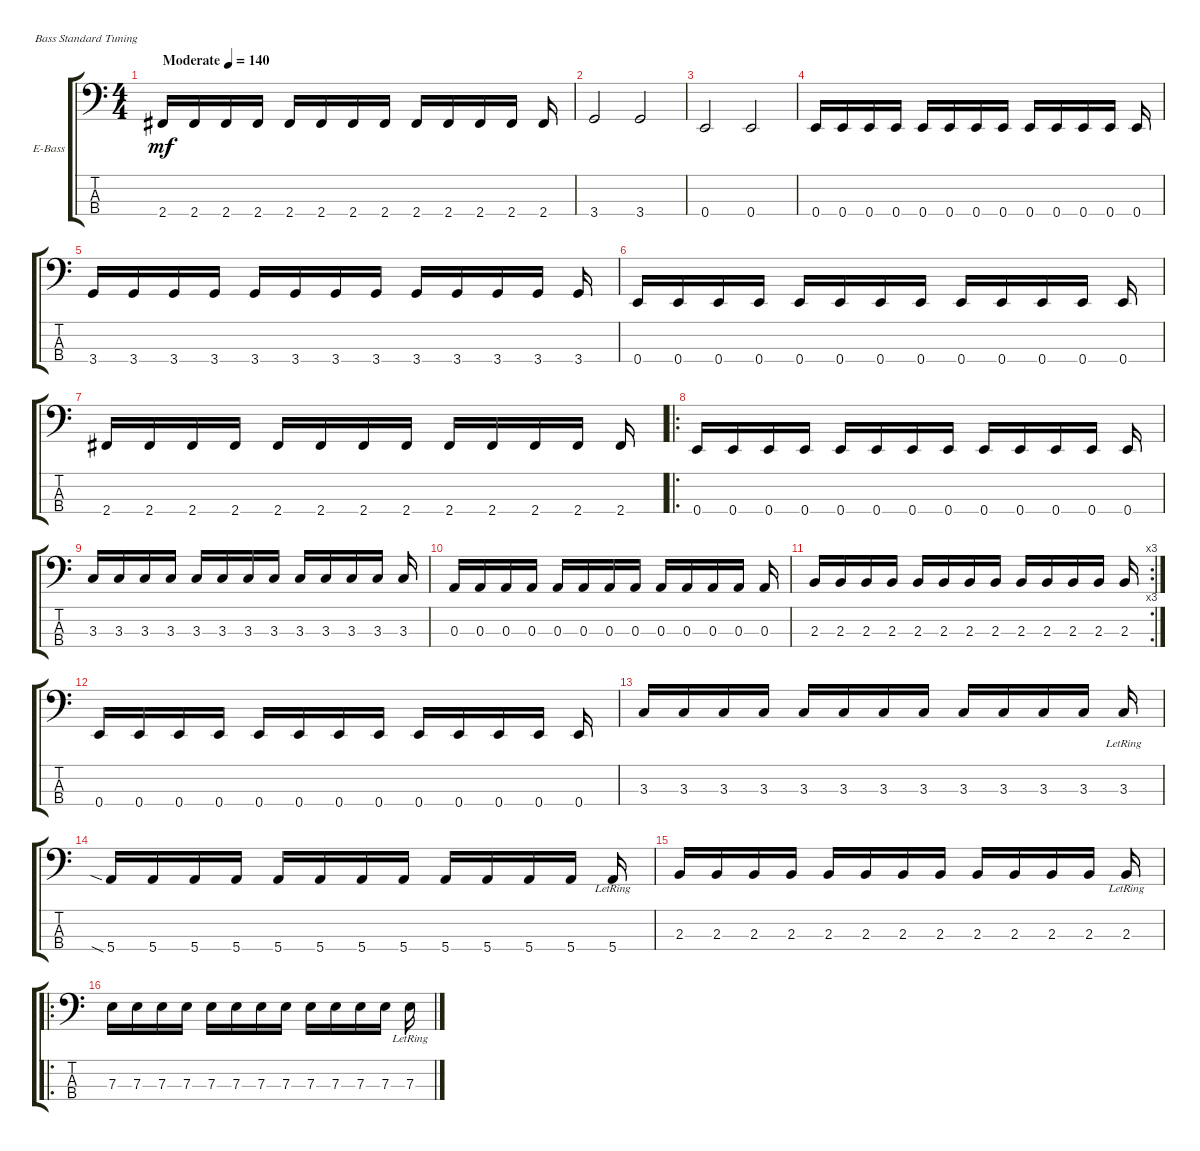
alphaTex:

\bracketExtendMode groupsimilarinstruments
\firstSystemTrackNameOrientation horizontal
\otherSystemsTrackNameOrientation horizontal
\track ("Electric Bass" "E-Bass") {instrument electricbassfinger}
\staff {score tabs}
\tuning (G2 D2 A1 E1)
\ts (4 4)
\beaming (8 2 2 2 2)
\tempo (140 "Moderate")
\clef f4
\scale
0.487395
\ks c
2.4.16{dy mf instrument electricbassfinger} 2.4.16 2.4.16 2.4.16 2.4.16 2.4.16 2.4.16 2.4.16 2.4.16 2.4.16 2.4.16 2.4.16 2.4.16 |
\scale
0.256303 3.4.2 3.4.2 |
\scale
0.256303 0.4.2 0.4.2 |
\scale
0.333333 0.4.16 0.4.16 0.4.16 0.4.16 0.4.16 0.4.16 0.4.16 0.4.16 0.4.16 0.4.16 0.4.16 0.4.16 0.4.16 |
\scale
0.333333 3.4.16 3.4.16 3.4.16 3.4.16 3.4.16 3.4.16 3.4.16 3.4.16 3.4.16 3.4.16 3.4.16 3.4.16 3.4.16 |
\scale
0.333333 0.4.16 0.4.16 0.4.16 0.4.16 0.4.16 0.4.16 0.4.16 0.4.16 0.4.16 0.4.16 0.4.16 0.4.16 0.4.16 |
\scale
0.312821 2.4.16 2.4.16 2.4.16 2.4.16 2.4.16 2.4.16 2.4.16 2.4.16 2.4.16 2.4.16 2.4.16 2.4.16 2.4.16 |
\ro
\scale
0.374359 0.4.16 0.4.16 0.4.16 0.4.16 0.4.16 0.4.16 0.4.16 0.4.16 0.4.16 0.4.16 0.4.16 0.4.16 0.4.16 |
\scale
0.312821 3.3.16 3.3.16 3.3.16 3.3.16 3.3.16 3.3.16 3.3.16 3.3.16 3.3.16 3.3.16 3.3.16 3.3.16 3.3.16 |
\scale
0.322751 0.3.16 0.3.16 0.3.16 0.3.16 0.3.16 0.3.16 0.3.16 0.3.16 0.3.16 0.3.16 0.3.16 0.3.16 0.3.16 |
\rc 3
\scale
0.354497 2.3.16 2.3.16 2.3.16 2.3.16 2.3.16 2.3.16 2.3.16 2.3.16 2.3.16 2.3.16 2.3.16 2.3.16 2.3.16 |
\scale
0.322751 0.4.16 0.4.16 0.4.16 0.4.16 0.4.16 0.4.16 0.4.16 0.4.16 0.4.16 0.4.16 0.4.16 0.4.16 0.4.16 |
\scale
0.333333 3.3.16 3.3.16 3.3.16 3.3.16 3.3.16 3.3.16 3.3.16 3.3.16 3.3.16 3.3.16 3.3.16 3.3.16 3.3{lr}.16 |
\scale
0.333333 5.4{sia}.16 5.4.16 5.4.16 5.4.16 5.4.16 5.4.16 5.4.16 5.4.16 5.4.16 5.4.16 5.4.16 5.4.16 5.4{lr}.16 |
\scale
0.333333 2.3.16 2.3.16 2.3.16 2.3.16 2.3.16 2.3.16 2.3.16 2.3.16 2.3.16 2.3.16 2.3.16 2.3.16 2.3{lr}.16 |
\ro
\scale
0.374359 7.3.16 7.3.16 7.3.16 7.3.16 7.3.16 7.3.16 7.3.16 7.3.16 7.3.16 7.3.16 7.3.16 7.3.16 7.3{lr}.16
